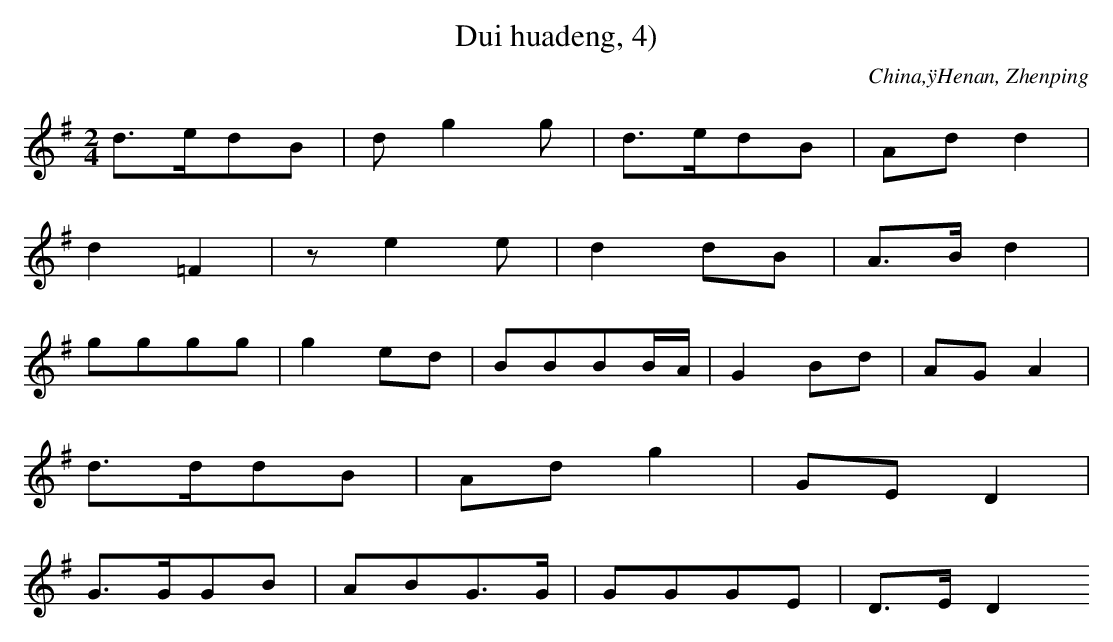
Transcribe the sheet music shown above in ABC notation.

X:1
T: Dui huadeng, 4)
O: China,ÿHenan, Zhenping
M: 2/4
L: 1/16
K: G
d3ed2B2 | d2g4g2 | d3ed2B2 | A2d2d4 |
d4=F4 | z2e4e2 | d4d2B2 | A3Bd4 |
g2g2g2g2 | g4e2d2 | B2B2B2BA | G4B2d2 | A2G2A4 |
d3dd2B2 | A2d2g4 | G2E2D4 |
G3GG2B2 | A2B2G3G | G2G2G2E2 | D3ED4
